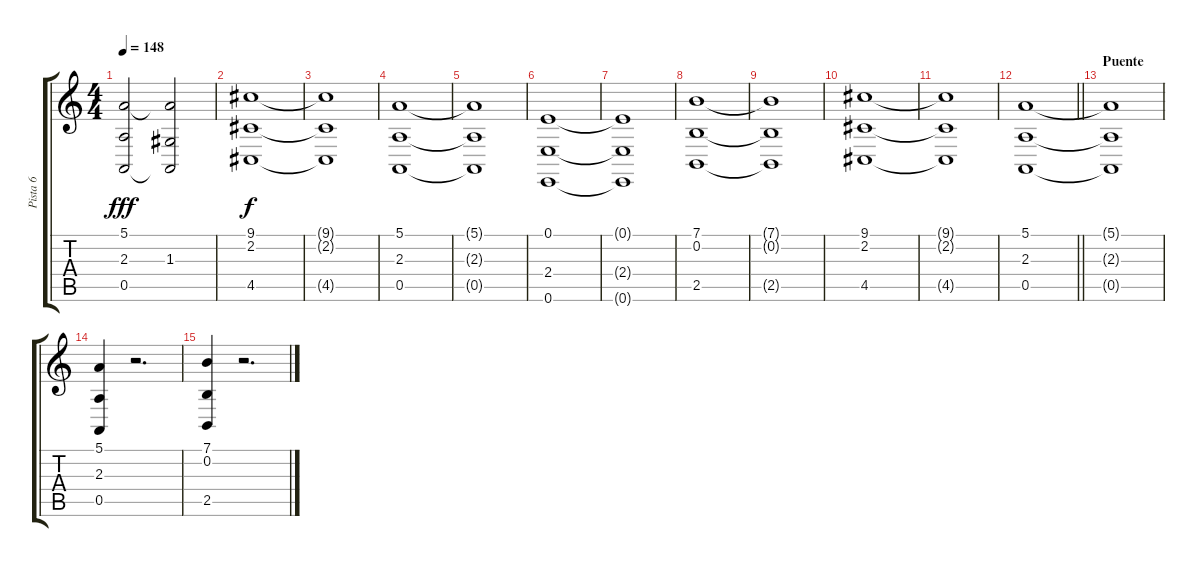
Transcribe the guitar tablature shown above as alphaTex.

\track ("Pista 6" "Pista 6") {instrument stringensemble1}
\staff {score tabs}
\tuning (E4 B3 G3 D3 A2 E2) {hide}
\ts (4 4)
\tempo 148
\clef g2
\ks c
(5.1{t} 2.3 0.5{t}).2{dy fff} (5.1{t} 1.3 0.5{t}).2 |
(9.1 2.2 4.5).1{dy f} |
(9.1{t} 2.2{t} 4.5{t}).1 |
(5.1 2.3 0.5).1 |
(5.1{t} 2.3{t} 0.5{t}).1 |
(0.1 2.4 0.6).1 |
(0.1{t} 2.4{t} 0.6{t}).1 |
(7.1 0.2 2.5).1 |
(7.1{t} 0.2{t} 2.5{t}).1 |
(9.1 2.2 4.5).1 |
(9.1{t} 2.2{t} 4.5{t}).1 |
\barLineRight lightlight
(5.1 2.3 0.5).1 |
\section ("" "Puente")
(5.1{t} 2.3{t} 0.5{t}).1 |
(5.1 2.3 0.5).4 r.2{d} |
(7.1 0.2 2.5).4 r.2{d}
